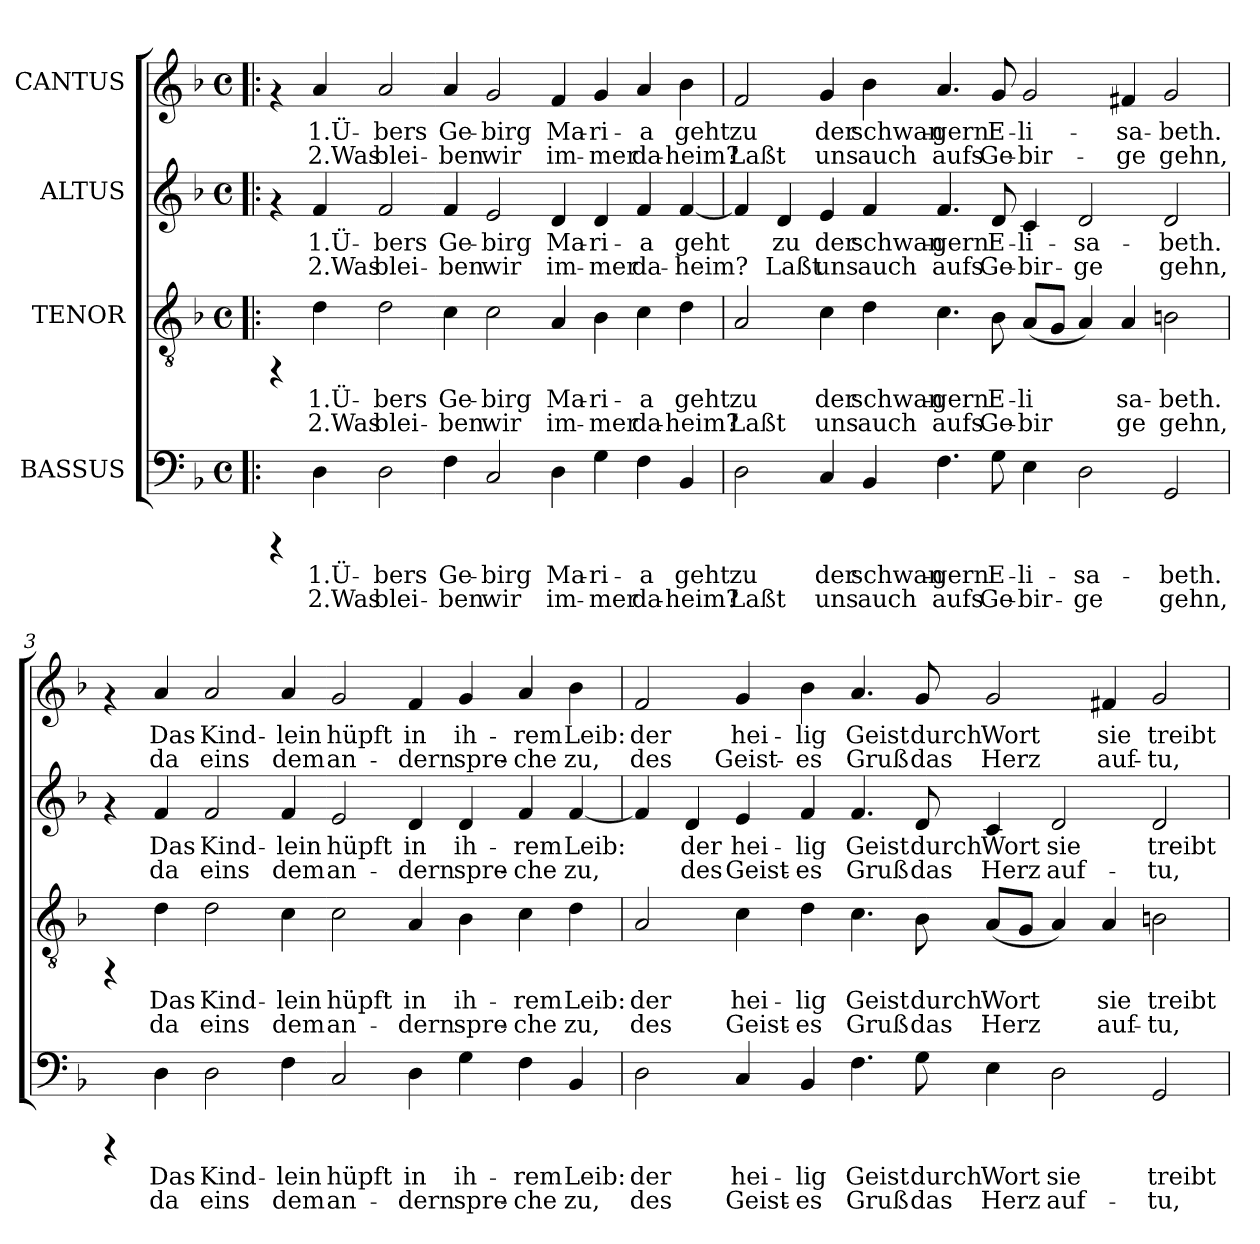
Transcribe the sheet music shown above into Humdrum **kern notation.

**kern	**text	**text	**kern	**text	**text	**kern	**text	**text	**kern	**text	**text
*part4	*part4	*part4	*part3	*part3	*part3	*part2	*part2	*part2	*part1	*part1	*part1
*staff4	*staff4	*staff4	*staff3	*staff3	*staff3	*staff2	*staff2	*staff2	*staff1	*staff1	*staff1
*I"BASSUS	*	*	*I"TENOR	*	*	*I"ALTUS	*	*	*I"CANTUS	*	*
!!LO:PB:g=z
*stria5	*	*	*stria5	*	*	*stria5	*	*	*stria5	*	*
*clefF4	*	*	*clefGv2	*	*	*clefG2	*	*	*clefG2	*	*
*k[b-]	*	*	*k[b-]	*	*	*k[b-]	*	*	*k[b-]	*	*
*F:	*	*	*F:	*	*	*F:	*	*	*F:	*	*
*M4/4	*	*	*M4/4	*	*	*M4/4	*	*	*M4/4	*	*
*met(c)	*	*	*met(c)	*	*	*met(c)	*	*	*met(c)	*	*
=1!|:	=1!|:	=1!|:	=1!|:	=1!|:	=1!|:	=1!|:	=1!|:	=1!|:	=1!|:	=1!|:	=1!|:
4rCCC	.	.	4rFF	.	.	4rf	.	.	4rf	.	.
!	!LO:LY:b:rj	!LO:LY:b:rj	!	!LO:LY:b:rj	!LO:LY:b:rj	!	!LO:LY:b:rj	!LO:LY:b:rj	!	!LO:LY:b:rj	!LO:LY:b:rj
4D\	1.Ü-	-2.Was	4d\	1.Ü-	-2.Was	4f/	1.Ü-	-2.Was	4a/	1.Ü-	-2.Was
!	!LO:LY:b:rj	!LO:LY:b:rj	!	!LO:LY:b:rj	!LO:LY:b:rj	!	!LO:LY:b:rj	!LO:LY:b:rj	!	!LO:LY:b:rj	!LO:LY:b:rj
2D\	bers	blei-	2d\	bers	blei-	2f/	bers	blei-	2a/	bers	blei-
!	!LO:LY:b:rj	!LO:LY:b:rj	!	!LO:LY:b:rj	!LO:LY:b:rj	!	!LO:LY:b:rj	!LO:LY:b:rj	!	!LO:LY:b:rj	!LO:LY:b:rj
4F\	-Ge-	-ben	4c\	-Ge-	-ben	4f/	-Ge-	-ben	4a/	-Ge-	-ben
!	!LO:LY:b:rj	!LO:LY:b:rj	!	!LO:LY:b:rj	!LO:LY:b:rj	!	!LO:LY:b:rj	!LO:LY:b:rj	!	!LO:LY:b:rj	!LO:LY:b:rj
2C/	birg	wir	2c\	birg	wir	2e/	birg	wir	2g/	birg	wir
!	!LO:LY:b:rj	!LO:LY:b:rj	!	!LO:LY:b:rj	!LO:LY:b:rj	!	!LO:LY:b:rj	!LO:LY:b:rj	!	!LO:LY:b:rj	!LO:LY:b:rj
4D\	Ma-	-im-	4A/	Ma-	-im-	4d/	Ma-	-im-	4f/	Ma-	-im-
!	!LO:LY:b:rj	!LO:LY:b:rj	!	!LO:LY:b:rj	!LO:LY:b:rj	!	!LO:LY:b:rj	!LO:LY:b:rj	!	!LO:LY:b:rj	!LO:LY:b:rj
4G\	-ri-	-mer	4B-\	-ri-	-mer	4d/	-ri-	-mer	4g/	-ri-	-mer
!	!LO:LY:b:rj	!LO:LY:b:rj	!	!LO:LY:b:rj	!LO:LY:b:rj	!	!LO:LY:b:rj	!LO:LY:b:rj	!	!LO:LY:b:rj	!LO:LY:b:rj
4F\	a	da-	4c\	a	da-	4f/	a	da-	4a/	a	da-
!	!LO:LY:b:rj	!LO:LY:b:rj	!	!LO:LY:b:rj	!LO:LY:b:rj	!	!LO:LY:b:rj	!LO:LY:b:rj	!	!LO:LY:b:rj	!LO:LY:b:rj
4BB-/	-geht	heim?	4d\	-geht	heim?	[<4f/	-geht	heim?	4b-\	-geht	heim?
=2	=2	=2	=2	=2	=2	=2	=2	=2	=2	=2	=2
!	!LO:LY:b:rj	!LO:LY:b:rj	!	!LO:LY:b:rj	!LO:LY:b:rj	!	!LO:LY:b:rj	!LO:LY:b:rj	!	!LO:LY:b:rj	!LO:LY:b:rj
2D\	zu	Laßt	2A/	zu	Laßt	4f/]	.	.	2f/	zu	Laßt
!	!	!	!	!	!	!	!LO:LY:b:rj	!LO:LY:b:rj	!	!	!
.	.	.	.	.	.	4d/	zu	Laßt	.	.	.
!	!LO:LY:b:rj	!LO:LY:b:rj	!	!LO:LY:b:rj	!LO:LY:b:rj	!	!LO:LY:b:rj	!LO:LY:b:rj	!	!LO:LY:b:rj	!LO:LY:b:rj
4C/	der	uns	4c\	der	uns	4e/	der	uns	4g/	der	uns
!	!LO:LY:b:rj	!LO:LY:b:rj	!	!LO:LY:b:rj	!LO:LY:b:rj	!	!LO:LY:b:rj	!LO:LY:b:rj	!	!LO:LY:b:rj	!LO:LY:b:rj
4BB-/	schwan-	-auch	4d\	schwan-	-auch	4f/	schwan-	-auch	4b-\	schwan-	-auch
!	!LO:LY:b:rj	!LO:LY:b:rj	!	!LO:LY:b:rj	!LO:LY:b:rj	!	!LO:LY:b:rj	!LO:LY:b:rj	!	!LO:LY:b:rj	!LO:LY:b:rj
4.F\	gern	aufs	4.c\	gern	aufs	4.f/	gern	aufs	4.a/	gern	aufs
!	!LO:LY:b:rj	!LO:LY:b:rj	!	!LO:LY:b:rj	!LO:LY:b:rj	!	!LO:LY:b:rj	!LO:LY:b:rj	!	!LO:LY:b:rj	!LO:LY:b:rj
8G\	E-	-Ge-	8B-\	E-	-Ge-	8d/	E-	-Ge-	8g/	E-	-Ge-
!	!LO:LY:b:rj	!LO:LY:b:rj	!	!LO:LY:b:rj	!LO:LY:b:rj	!	!LO:LY:b:rj	!LO:LY:b:rj	!	!LO:LY:b:rj	!LO:LY:b:rj
4E\	-li-	-bir-	(<8A/L	-li-	-bir-	4c/	-li-	-bir-	2g/	-li-	-bir-
!	!	!	!	!LO:LY:b:rj	!LO:LY:b:rj	!	!	!	!	!	!
.	.	.	8G/J	--	--	.	.	.	.	.	.
!	!LO:LY:b:rj	!LO:LY:b:rj	!	!LO:LY:b:rj	!LO:LY:b:rj	!	!LO:LY:b:rj	!LO:LY:b:rj	!	!	!
2D\	-sa-	-ge	4A/)	--	--	2d/	-sa-	-ge	.	.	.
!	!	!	!	!LO:LY:b:rj	!LO:LY:b:rj	!	!	!	!	!LO:LY:b:rj	!LO:LY:b:rj
.	.	.	4A/	-sa-	-ge	.	.	.	4f#X/	-sa-	-ge
!	!LO:LY:b:rj	!LO:LY:b:rj	!	!LO:LY:b:rj	!LO:LY:b:rj	!	!LO:LY:b:rj	!LO:LY:b:rj	!	!LO:LY:b:rj	!LO:LY:b:rj
2GG/	beth.	gehn,	2Bn\	beth.	gehn,	2d/	beth.	gehn,	2g/	beth.	gehn,
!!LO:LB:g=z
=3	=3	=3	=3	=3	=3	=3	=3	=3	=3	=3	=3
4rCCC	.	.	4rFF	.	.	4rf	.	.	4rf	.	.
!	!LO:LY:b:rj	!LO:LY:b:rj	!	!LO:LY:b:rj	!LO:LY:b:rj	!	!LO:LY:b:rj	!LO:LY:b:rj	!	!LO:LY:b:rj	!LO:LY:b:rj
4D\	Das	da	4d\	Das	da	4f/	Das	da	4a/	Das	da
!	!LO:LY:b:rj	!LO:LY:b:rj	!	!LO:LY:b:rj	!LO:LY:b:rj	!	!LO:LY:b:rj	!LO:LY:b:rj	!	!LO:LY:b:rj	!LO:LY:b:rj
2D\	Kind-	-eins	2d\	Kind-	-eins	2f/	Kind-	-eins	2a/	Kind-	-eins
!	!LO:LY:b:rj	!LO:LY:b:rj	!	!LO:LY:b:rj	!LO:LY:b:rj	!	!LO:LY:b:rj	!LO:LY:b:rj	!	!LO:LY:b:rj	!LO:LY:b:rj
4F\	lein	dem	4c\	lein	dem	4f/	lein	dem	4a/	lein	dem
!	!LO:LY:b:rj	!LO:LY:b:rj	!	!LO:LY:b:rj	!LO:LY:b:rj	!	!LO:LY:b:rj	!LO:LY:b:rj	!	!LO:LY:b:rj	!LO:LY:b:rj
2C/	hüpft	an-	2c\	hüpft	an-	2e/	hüpft	an-	2g/	hüpft	an-
!	!LO:LY:b:rj	!LO:LY:b:rj	!	!LO:LY:b:rj	!LO:LY:b:rj	!	!LO:LY:b:rj	!LO:LY:b:rj	!	!LO:LY:b:rj	!LO:LY:b:rj
4D\	-in	dern	4A/	-in	dern	4d/	-in	dern	4f/	-in	dern
!	!LO:LY:b:rj	!LO:LY:b:rj	!	!LO:LY:b:rj	!LO:LY:b:rj	!	!LO:LY:b:rj	!LO:LY:b:rj	!	!LO:LY:b:rj	!LO:LY:b:rj
4G\	ih-	-spre-	4B-\	ih-	-spre-	4d/	ih-	-spre-	4g/	ih-	-spre-
!	!LO:LY:b:rj	!LO:LY:b:rj	!	!LO:LY:b:rj	!LO:LY:b:rj	!	!LO:LY:b:rj	!LO:LY:b:rj	!	!LO:LY:b:rj	!LO:LY:b:rj
4F\	-rem	che	4c\	-rem	che	4f/	-rem	che	4a/	-rem	che
!	!LO:LY:b:rj	!LO:LY:b:rj	!	!LO:LY:b:rj	!LO:LY:b:rj	!	!LO:LY:b:rj	!LO:LY:b:rj	!	!LO:LY:b:rj	!LO:LY:b:rj
4BB-/	Leib:	zu,	4d\	Leib:	zu,	[<4f/	Leib:	zu,	4b-\	Leib:	zu,
=4	=4	=4	=4	=4	=4	=4	=4	=4	=4	=4	=4
!	!LO:LY:b:rj	!LO:LY:b:rj	!	!LO:LY:b:rj	!LO:LY:b:rj	!	!LO:LY:b:rj	!LO:LY:b:rj	!	!LO:LY:b:rj	!LO:LY:b:rj
2D\	der	des	2A/	der	des	4f/]	.	.	2f/	der	des
!	!	!	!	!	!	!	!LO:LY:b:rj	!LO:LY:b:rj	!	!	!
.	.	.	.	.	.	4d/	der	des	.	.	.
!	!LO:LY:b:rj	!LO:LY:b:rj	!	!LO:LY:b:rj	!LO:LY:b:rj	!	!LO:LY:b:rj	!LO:LY:b:rj	!	!LO:LY:b:rj	!LO:LY:b:rj
4C/	hei-	-Geist-	4c\	hei-	-Geist-	4e/	hei-	-Geist-	4g/	hei-	-Geist-
!	!LO:LY:b:rj	!LO:LY:b:rj	!	!LO:LY:b:rj	!LO:LY:b:rj	!	!LO:LY:b:rj	!LO:LY:b:rj	!	!LO:LY:b:rj	!LO:LY:b:rj
4BB-/	-lig	es	4d\	-lig	es	4f/	-lig	es	4b-\	-lig	es
!	!LO:LY:b:rj	!LO:LY:b:rj	!	!LO:LY:b:rj	!LO:LY:b:rj	!	!LO:LY:b:rj	!LO:LY:b:rj	!	!LO:LY:b:rj	!LO:LY:b:rj
4.F\	Geist	Gruß	4.c\	Geist	Gruß	4.f/	Geist	Gruß	4.a/	Geist	Gruß
!	!LO:LY:b:rj	!LO:LY:b:rj	!	!LO:LY:b:rj	!LO:LY:b:rj	!	!LO:LY:b:rj	!LO:LY:b:rj	!	!LO:LY:b:rj	!LO:LY:b:rj
8G\	durch	das	8B-\	durch	das	8d/	durch	das	8g/	durch	das
!	!LO:LY:b:rj	!LO:LY:b:rj	!	!LO:LY:b:rj	!LO:LY:b:rj	!	!LO:LY:b:rj	!LO:LY:b:rj	!	!LO:LY:b:rj	!LO:LY:b:rj
4E\	Wort	Herz	(<8A/L	Wort	Herz	4c/	Wort	Herz	2g/	Wort	Herz
!	!	!	!	!LO:LY:b:rj	!LO:LY:b:rj	!	!	!	!	!	!
.	.	.	8G/J	.	.	.	.	.	.	.	.
!	!LO:LY:b:rj	!LO:LY:b:rj	!	!LO:LY:b:rj	!LO:LY:b:rj	!	!LO:LY:b:rj	!LO:LY:b:rj	!	!	!
2D\	sie	auf-	4A/)	.	.	2d/	sie	auf-	.	.	.
!	!	!	!	!LO:LY:b:rj	!LO:LY:b:rj	!	!	!	!	!LO:LY:b:rj	!LO:LY:b:rj
.	.	.	4A/	sie	auf-	.	.	.	4f#X/	sie	auf-
!	!LO:LY:b:rj	!LO:LY:b:rj	!	!LO:LY:b:rj	!LO:LY:b:rj	!	!LO:LY:b:rj	!LO:LY:b:rj	!	!LO:LY:b:rj	!LO:LY:b:rj
2GG/	-treibt	tu,	2Bn\	-treibt	tu,	2d/	-treibt	tu,	2g/	-treibt	tu,
=	=	=	=	=	=	=	=	=	=	=	=
*-	*-	*-	*-	*-	*-	*-	*-	*-	*-	*-	*-
